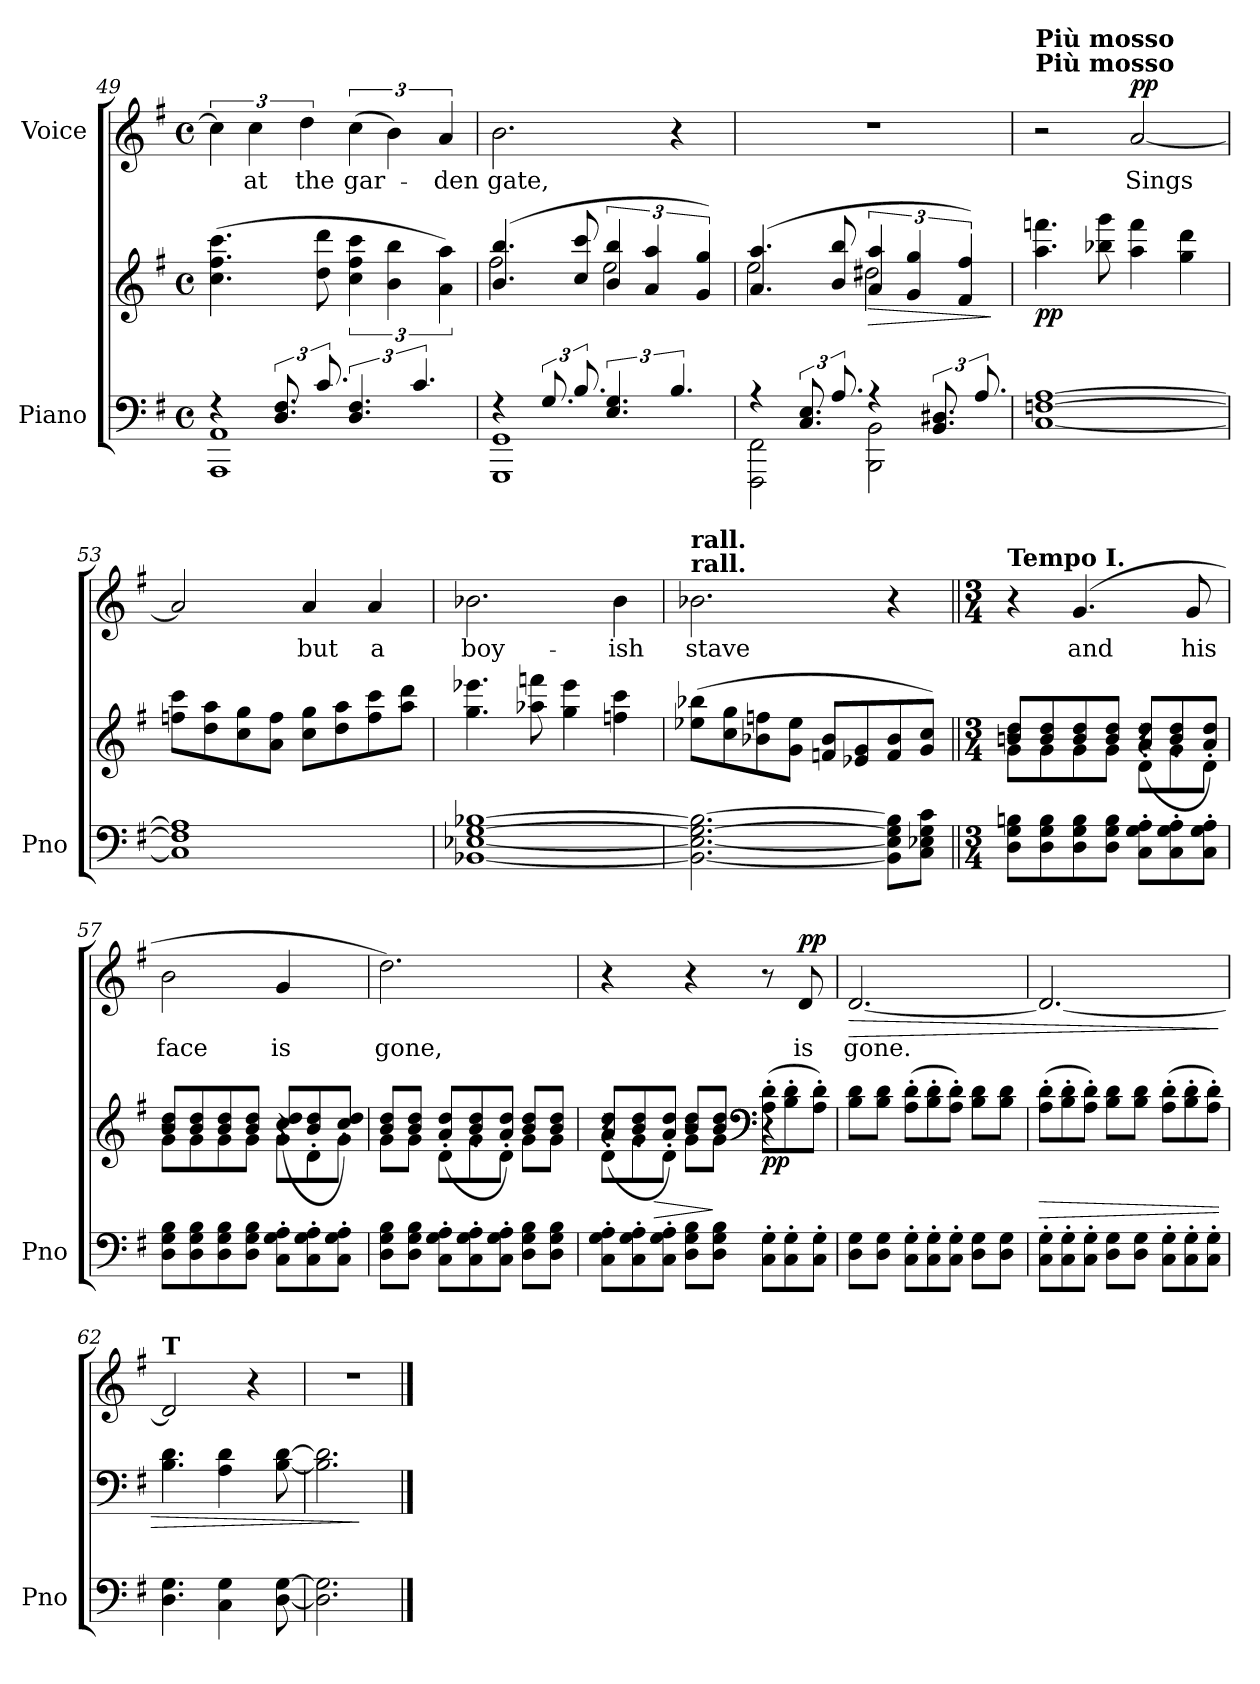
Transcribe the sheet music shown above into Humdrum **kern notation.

**kern	**kern	**dynam	**kern	**text	**dynam
*part2	*part2	*part2	*part1	*part1	*part1
*staff3	*staff2	*staff2/3	*staff1	*staff1	*staff1
*I"Piano	*	*	*I"Voice	*	*
*I'Pno	*	*	*	*	*
*clefF4	*clefG2	*	*clefG2	*	*
*k[f#]	*k[f#]	*	*k[f#]	*	*
*M4/4	*M4/4	*	*M4/4	*	*
*met(c)	*met(c)	*	*met(c)	*	*
=49	=49	=49	=49	=49	=49
*^	*	*	*	*	*
4rF	1AAA 1AA	(4.cc\ 4.ff#\ 4.ccc\	.	6cc\]	.	.
!	!	!	!	!	!LO:LY:b	!
.	.	.	.	6cc\	at	.
12.D/ 12.F#/	.	.	.	.	.	.
!	!	!	!	!	!LO:LY:b	!
.	.	.	.	6dd\	the	.
12.c/	.	8dd\ 8ddd\	.	.	.	.
!	!	!	!	!	!LO:LY:b	!
6.D/ 6.F#/	.	6cc\ 6ff#\ 6ccc\	.	(6cc\	gar-	.
.	.	6b\ 6bb\	.	6b\)	.	.
6.c/	.	.	.	.	.	.
!	!	!	!	!	!LO:LY:b	!
.	.	6a\ 6aa\)	.	6a/	-den	.
=50	=50	=50	=50	=50	=50	=50
*	*	*^	*	*	*	*
!	!	!	!	!	!	!LO:LY:b	!
4rF	1GGG 1GG	(4.b/ 4.bb/	2ff#\	.	2.b\	gate,	.
12.G/	.	.	.	.	.	.	.
12.B/	.	8cc/ 8ccc/	.	.	.	.	.
6.E/ 6.G/	.	6b/ 6bb/	2ee\	.	.	.	.
.	.	6a/ 6aa/	.	.	.	.	.
6.B/	.	.	.	.	4r	.	.
.	.	6g/ 6gg/)	.	.	.	.	.
!!LO:LB:g=z
=51	=51	=51	=51	=51	=51	=51	=51
4r	2FFF#\ 2FF#\	(4.a/ 4.aa/	2ee\	.	1r	.	.
12.C/ 12.E/	.	.	.	.	.	.	.
12.A/	.	8b/ 8bb/	.	.	.	.	.
!	!	!	!	!LO:HP:b	!	!	!
4r	2BBB\ 2BB\	6a/ 6aa/	2dd#X\	>	.	.	.
.	.	6g/ 6gg/	.	.	.	.	.
12.BB/ 12.D#X/	.	.	.	.	.	.	.
.	.	6f#/ 6ff#/)	.	.	.	.	.
12.A/	.	.	.	.	.	.	.
*v	*v	*	*	*	*	*	*
*	*v	*v	*	*	*	*
.	.	]	.	.	.
=52	=52	=52	=52	=52	=52
!	!	!	!LO:TX:a:B:t=Più mosso	!	!
!	!	!	!LO:TX:a:B:t=Più mosso	!	!
!	!	!LO:DY:b	!	!	!
[1C [1Fn [1A	4.aa\ 4.fffn\	pp	2r	.	.
.	8bb-X\ 8ggg\	.	.	.	.
!	!	!	!	!LO:LY:b	!LO:DY:b
.	4aa\ 4fff\	.	[2a/	Sings	pp
.	4gg\ 4ddd\	.	.	.	.
=53	=53	=53	=53	=53	=53
1C] 1F] 1A]	8ffn\ 8ccc\L	.	2a/]	.	.
.	8dd\ 8aa\	.	.	.	.
.	8cc\ 8gg\	.	.	.	.
.	8a\ 8ff\J	.	.	.	.
!	!	!	!	!LO:LY:b	!
.	8cc\ 8gg\L	.	4a/	but	.
.	8dd\ 8aa\	.	.	.	.
!	!	!	!	!LO:LY:b	!
.	8ff\ 8ccc\	.	4a/	a	.
.	8aa\ 8ddd\J	.	.	.	.
=54	=54	=54	=54	=54	=54
!	!	!	!	!LO:LY:b	!
[1BB-X [1E-X [1G [1B-X	4.gg\ 4.eee-X\	.	2.b-X\	boy-	.
.	8aa-X\ 8fffn\	.	.	.	.
.	4gg\ 4eee-\	.	.	.	.
!	!	!	!	!LO:LY:b	!
.	4ffn\ 4ccc\	.	4b-\	-ish	.
!!LO:LB:g=z
=55	=55	=55	=55	=55	=55
!	!	!	!LO:TX:a:B:t=rall.	!	!
!	!	!	!LO:TX:a:B:t=rall.	!	!
!	!	!	!	!LO:LY:b	!
2.BB-\_ 2.E-\_ 2.G\_ 2.B-\_	(8ee-X\ 8bb-X\L	.	2.b-X\	stave	.
.	8cc\ 8gg\	.	.	.	.
.	8b-X\ 8ffn\	.	.	.	.
.	8g\ 8ee-\J	.	.	.	.
.	8fn/ 8b-/L	.	.	.	.
.	8e-X/ 8g/	.	.	.	.
8BB-\] 8E-\] 8G\] 8B-\]L	8f/ 8b-/	.	4r	.	.
8C\ 8E-X\ 8G\ 8c\J	8g/ 8cc/J)	.	.	.	.
=56||	=56||	=56||	=56||	=56||	=56||
*M3/4	*M3/4	*	*M3/4	*	*
*	*^	*	*	*	*
*	*	*^	*	*	*	*
!	!	!	!	!	!LO:TX:a:B:t=Tempo I.	!	!
8D\ 8G\ 8Bn\L	8bn/ 8dd/L	2r	8g\L	.	4r	.	.
8D\ 8G\ 8B\	8b/ 8dd/	.	8g\	.	.	.	.
!	!	!	!	!	!	!LO:LY:b	!
8D\ 8G\ 8B\	8b/ 8dd/	.	8g\	.	(4.g/	and	.
8D\ 8G\ 8B\J	8b/ 8dd/J	.	8g\J	.	.	.	.
*Xtuplet	*Xtuplet	*	*	*	*	*	*
12C\' 12G\' 12A\'L	12d\L	(12a/' 12dd/'L	4r	.	.	.	.
12C\' 12G\' 12A\'	12g\	12b/' 12dd/'	.	.	.	.	.
!	!	!	!	!	!	!LO:LY:b	!
.	.	.	.	.	8g/	his	.
12C\' 12G\' 12A\'J	12d\J	12a/' 12dd/'J)	.	.	.	.	.
=57	=57	=57	=57	=57	=57	=57	=57
!	!	!	!	!	!	!LO:LY:b	!
8D\ 8G\ 8B\L	8b/ 8dd/L	2r	8g\L	.	2b\	face	.
8D\ 8G\ 8B\	8b/ 8dd/	.	8g\	.	.	.	.
8D\ 8G\ 8B\	8b/ 8dd/	.	8g\	.	.	.	.
8D\ 8G\ 8B\J	8b/ 8dd/J	.	8g\J	.	.	.	.
!	!	!	!	!	!	!LO:LY:b	!
12C\' 12G\' 12A\'L	12g\L	(12cc/' 12dd/'L	4r	.	4g/	is	.
12C\' 12G\' 12A\'	12d\	12b/' 12dd/'	.	.	.	.	.
12C\' 12G\' 12A\'J	12g\J	12cc/' 12dd/'J)	.	.	.	.	.
*	*	*v	*v	*	*	*	*
=58	=58	=58	=58	=58	=58	=58
!	!	!	!	!	!LO:LY:b	!
8D\ 8G\ 8B\L	8b/ 8dd/L	8g\L	.	2.dd\)	gone,	.
8D\ 8G\ 8B\J	8b/ 8dd/J	8g\J	.	.	.	.
12C\' 12G\' 12A\'L	12d\L	(12a/' 12dd/'L	.	.	.	.
12C\' 12G\' 12A\'	12g\	12b/' 12dd/'	.	.	.	.
12C\' 12G\' 12A\'J	12d\J	12a/' 12dd/'J)	.	.	.	.
8D\ 8G\ 8B\L	8b/ 8dd/L	8g\L	.	.	.	.
8D\ 8G\ 8B\J	8b/ 8dd/J	8g\J	.	.	.	.
!!LO:LB:g=z
=59	=59	=59	=59	=59	=59	=59
*	*	*^	*	*	*	*
12C\' 12G\' 12A\'L	12d\L	(12a/' 12dd/'L	4r	.	4r	.	.
12C\' 12G\' 12A\'	12g\	12b/' 12dd/'	.	.	.	.	.
!	!	!	!	!LO:HP:b	!	!	!
12C\' 12G\' 12A\'J	12d\J	12a/' 12dd/'J)	.	>	.	.	.
8D\ 8G\ 8B\L	8b/ 8dd/L	2r	8g\L	.	4r	.	.
8D\ 8G\ 8B\J	8b/ 8dd/J	.	8g\J	]	.	.	.
*	*clefF4	*	*	*	*	*	*
!	!	!	!	!LO:DY:b	!	!	!
12C\' 12G\'L	(>12A\' 12d\'L	.	4r	pp	8r	.	.
12C\' 12G\'	12B\' 12d\'	.	.	.	.	.	.
!	!	!	!	!	!	!LO:LY:b	!LO:DY:b
.	.	.	.	.	8d/	is	pp
12C\' 12G\'J	12A\' 12d\'J)	.	.	.	.	.	.
*	*v	*v	*v	*	*	*	*
=60	=60	=60	=60	=60	=60
!	!	!	!	!LO:LY:b	!LO:HP:b
8D\ 8G\L	8B\ 8d\L	.	[2.d/	gone.	>
8D\ 8G\J	8B\ 8d\J	.	.	.	.
12C\' 12G\'L	(>12A\' 12d\'L	.	.	.	.
12C\' 12G\'	12B\' 12d\'	.	.	.	.
12C\' 12G\'J	12A\' 12d\'J)	.	.	.	.
8D\ 8G\L	8B\ 8d\L	.	.	.	.
8D\ 8G\J	8B\ 8d\J	.	.	.	.
=61	=61	=61	=61	=61	=61
!	!	!LO:HP:b	!	!	!
12C\' 12G\'L	(>12A\' 12d\'L	>	2.d/_	.	.
12C\' 12G\'	12B\' 12d\'	.	.	.	.
12C\' 12G\'J	12A\' 12d\'J)	.	.	.	.
8D\ 8G\L	8B\ 8d\L	.	.	.	.
8D\ 8G\J	8B\ 8d\J	.	.	.	.
12C\' 12G\'L	(>12A\' 12d\'L	.	.	.	.
12C\' 12G\'	12B\' 12d\'	.	.	.	.
12C\' 12G\'J	12A\' 12d\'J)	.	.	.	.
.	.	.	.	.	]
=62	=62	=62	=62	=62	=62
!	!	!	!LO:TX:a:B:t=T	!	!
4.D\ 4.G\	4.B\ 4.d\	.	2d/]	.	.
4C\ 4G\	4A\ 4d\	.	.	.	.
.	.	.	4r	.	.
[8D\ [8G\	[8B\ [8d\	.	.	.	.
=63	=63	=63	=63	=63	=63
2.D\] 2.G\]	2.B\] 2.d\]	.	2.r	.	.
.	.	]	.	.	.
==	==	==	==	==	==
*-	*-	*-	*-	*-	*-
